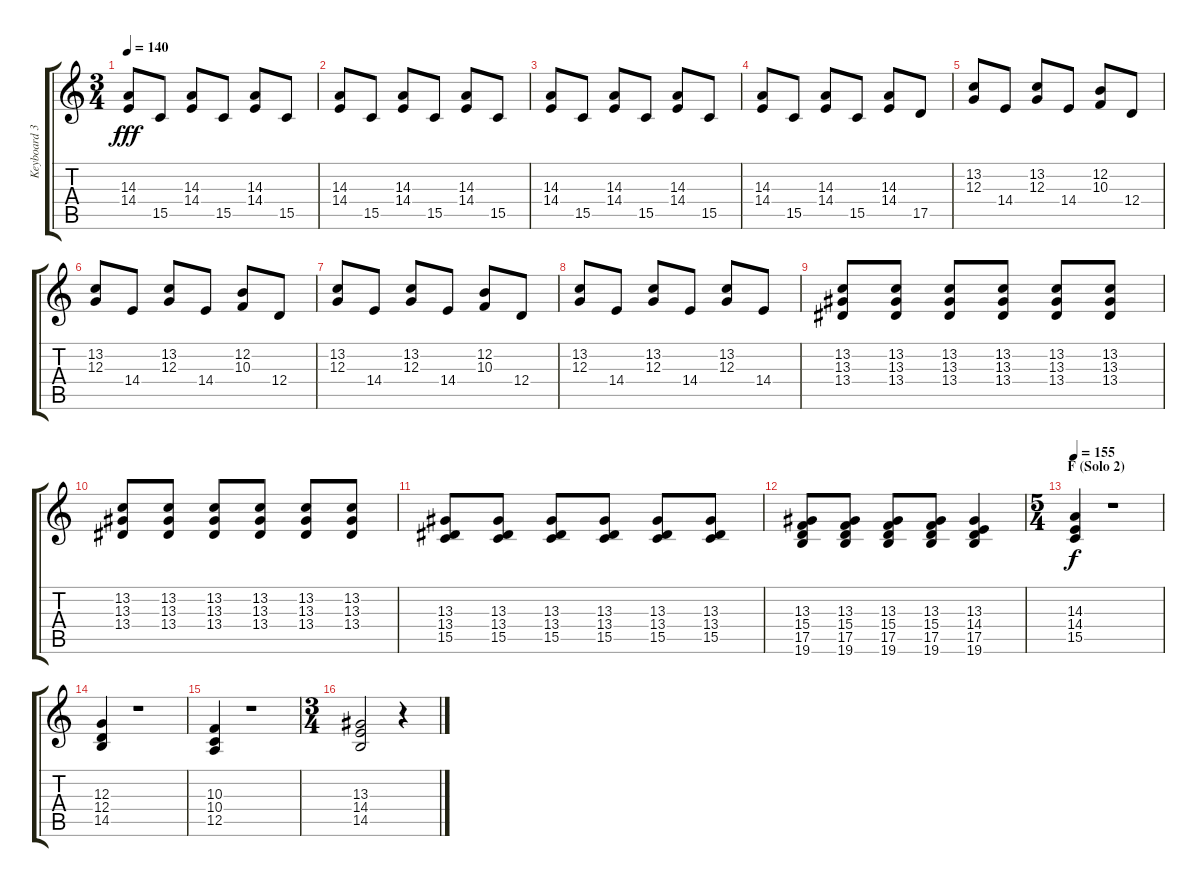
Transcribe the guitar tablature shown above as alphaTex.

\track ("Keyboard 3" "Keyboard 3") {instrument stringensemble1}
\staff {score tabs}
\tuning (E4 B3 G3 D3 A2 E2) {hide}
\ts (3 4)
\tempo 140
\clef g2
\ks c
(14.3 14.4).8{dy fff} 15.5.8 (14.3 14.4).8 15.5.8 (14.3 14.4).8 15.5.8 |
(14.3 14.4).8 15.5.8 (14.3 14.4).8 15.5.8 (14.3 14.4).8 15.5.8 |
(14.3 14.4).8 15.5.8 (14.3 14.4).8 15.5.8 (14.3 14.4).8 15.5.8 |
(14.3 14.4).8 15.5.8 (14.3 14.4).8 15.5.8 (14.3 14.4).8 17.5.8 |
(13.2 12.3).8 14.4.8 (13.2 12.3).8 14.4.8 (12.2 10.3).8 12.4.8 |
(13.2 12.3).8 14.4.8 (13.2 12.3).8 14.4.8 (12.2 10.3).8 12.4.8 |
(13.2 12.3).8 14.4.8 (13.2 12.3).8 14.4.8 (12.2 10.3).8 12.4.8 |
(13.2 12.3).8 14.4.8 (13.2 12.3).8 14.4.8 (13.2 12.3).8 14.4.8 |
(13.2 13.3 13.4).8 (13.2 13.3 13.4).8 (13.2 13.3 13.4).8 (13.2 13.3 13.4).8 (13.2 13.3 13.4).8 (13.2 13.3 13.4).8 |
(13.2 13.3 13.4).8 (13.2 13.3 13.4).8 (13.2 13.3 13.4).8 (13.2 13.3 13.4).8 (13.2 13.3 13.4).8 (13.2 13.3 13.4).8 |
(13.3 13.4 15.5).8 (13.3 13.4 15.5).8 (13.3 13.4 15.5).8 (13.3 13.4 15.5).8 (13.3 13.4 15.5).8 (13.3 13.4 15.5).8 |
(13.3 15.4 17.5 19.6).8 (13.3 15.4 17.5 19.6).8 (13.3 15.4 17.5 19.6).8 (13.3 15.4 17.5 19.6).8 (13.3 14.4 17.5 19.6).4 |
\ts (5 4)
\section ("" "F (Solo 2)")
\tempo 155
(14.3 14.4 15.5).4{dy f} r.1 |
(12.3 12.4 14.5).4 r.1 |
(10.3 10.4 12.5).4 r.1 |
\ts (3 4)
(13.3 14.4 14.5).2 r.4
